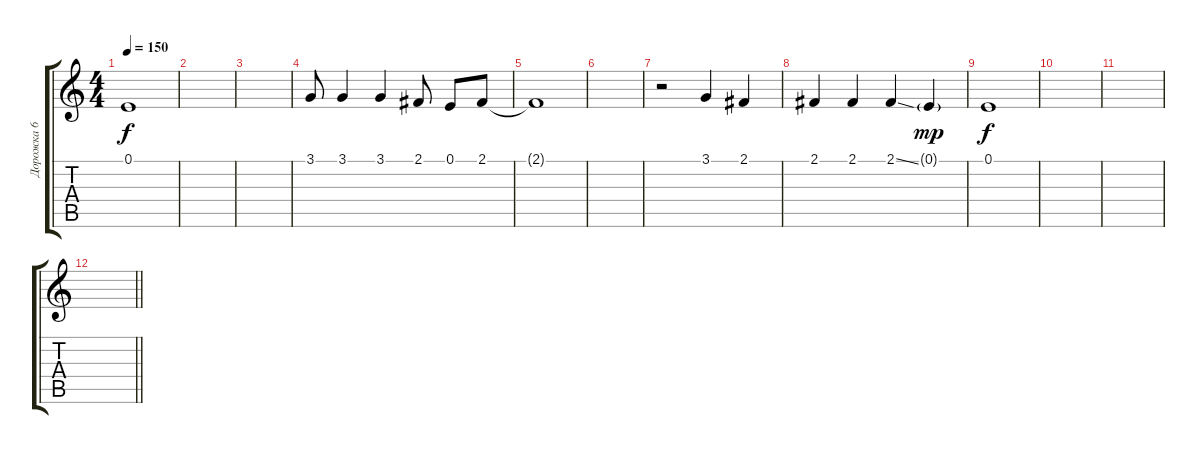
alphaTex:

\track ("Дорожка 6" "Дорожка 6") {instrument lead3calliope}
\staff {score tabs}
\tuning (E4 B3 G3 D3 A2 E2) {hide}
\ts (4 4)
\tempo 150
\clef g2
\ks c
0.1.1{dy f} |
|
|
3.1.8 3.1.4 3.1.4 2.1.8 0.1.8 2.1.8 |
2.1{t}.1 |
|
r.2 3.1.4 2.1.4 |
2.1.4 2.1.4 2.1{ss}.4 0.1{g}.4{dy mp} |
0.1.1{dy f} |
|
|
\barLineRight lightlight
